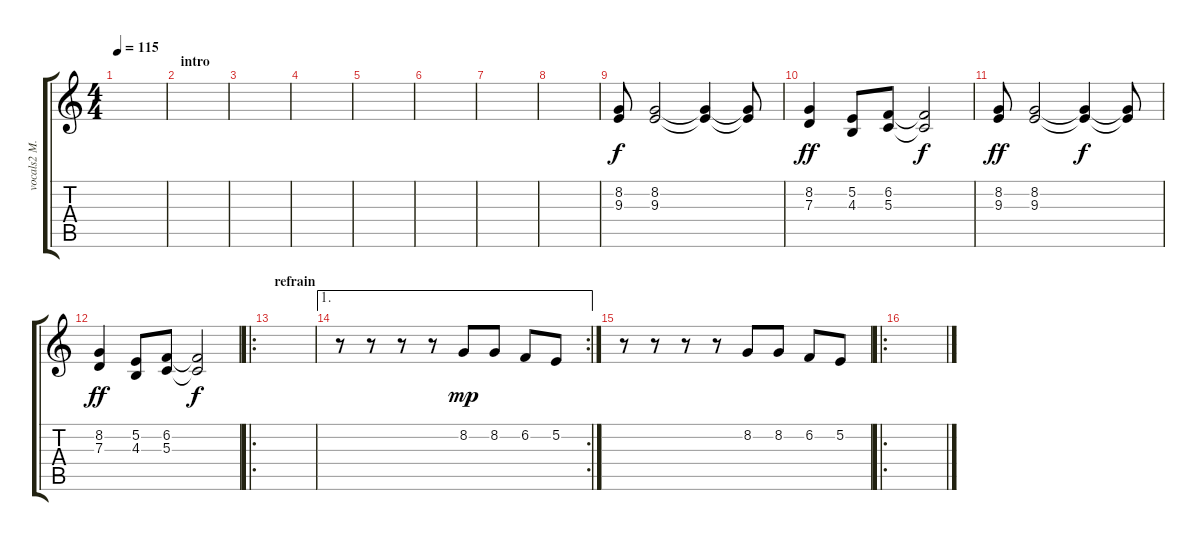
\track ("vocals2 M. Hoppus" "vocals2 M.") {instrument oboe}
\staff {score tabs}
\tuning (E4 B3 G3 D3 A2 E2) {hide}
\ts (4 4)
\tempo 115
\clef g2
\ks c
|
\section ("" "intro")
|
|
|
|
|
|
|
(8.2 9.3).8 (8.2 9.3).2 (8.2{t} 9.3{t}).4{dy f} (8.2{t} 9.3{t}).8 |
(8.2 7.3).4{dy ff} (5.2 4.3).8 (6.2 5.3).8 (6.2{t} 5.3{t}).2{dy f} |
(8.2 9.3).8{dy ff} (8.2 9.3).2 (8.2{t} 9.3{t}).4{dy f} (8.2{t} 9.3{t}).8 |
(8.2 7.3).4{dy ff} (5.2 4.3).8 (6.2 5.3).8 (6.2{t} 5.3{t}).2{dy f} |
\ro
\section ("" "refrain")
|
\ae 1
\rc 2
r.8 r.8 r.8 r.8 8.2.8{dy mp} 8.2.8 6.2.8 5.2.8 |
r.8 r.8 r.8 r.8 8.2.8 8.2.8 6.2.8 5.2.8 |
\ro
